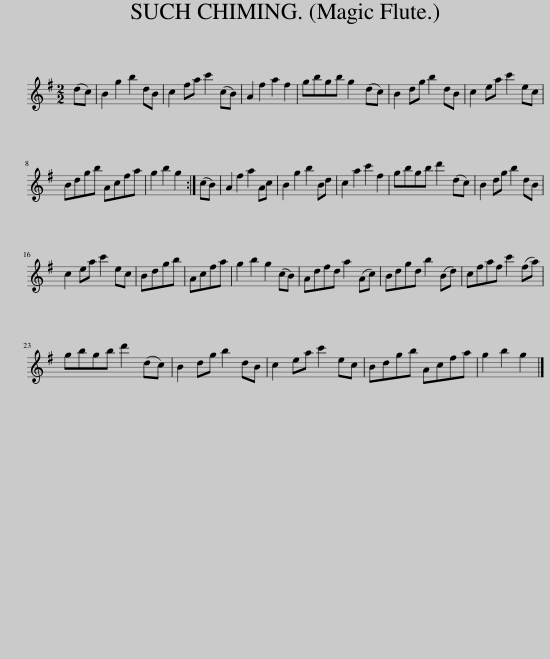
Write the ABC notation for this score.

X:1
L:1/8
M:2/2
I:linebreak $
K:G
V:1 treble
V:1
 (dc) | B2 g2 b2 dB | c2 fa c'2 (cB) | A2 f2 a2 f2 | gbgb g2 (dc) | %5
 B2 dg b2 dB | c2 ea c'2 ec |$ Bdgb Acfa | g2 b2 g2 :| (cB) | %10
 A2 f2 a2 Ac | B2 g2 b2 Bd | c2 a2 c'2 f2 | gbgb d'2 (dc) | B2 dg b2 dB |$ %15
 c2 ea c'2 ec | Bdgb | Acfa | g2 b2 g2 (cB) | Adfd a2 (Ac) | %20
 Bdgd b2 (Bd) | cfaf c'2 (fa) |$ gbgb d'2 (dc) | B2 dg b2 dB | c2 ea c'2 ec | %25
 Bdgb Acfa | g2 b2 g2 |] %27
